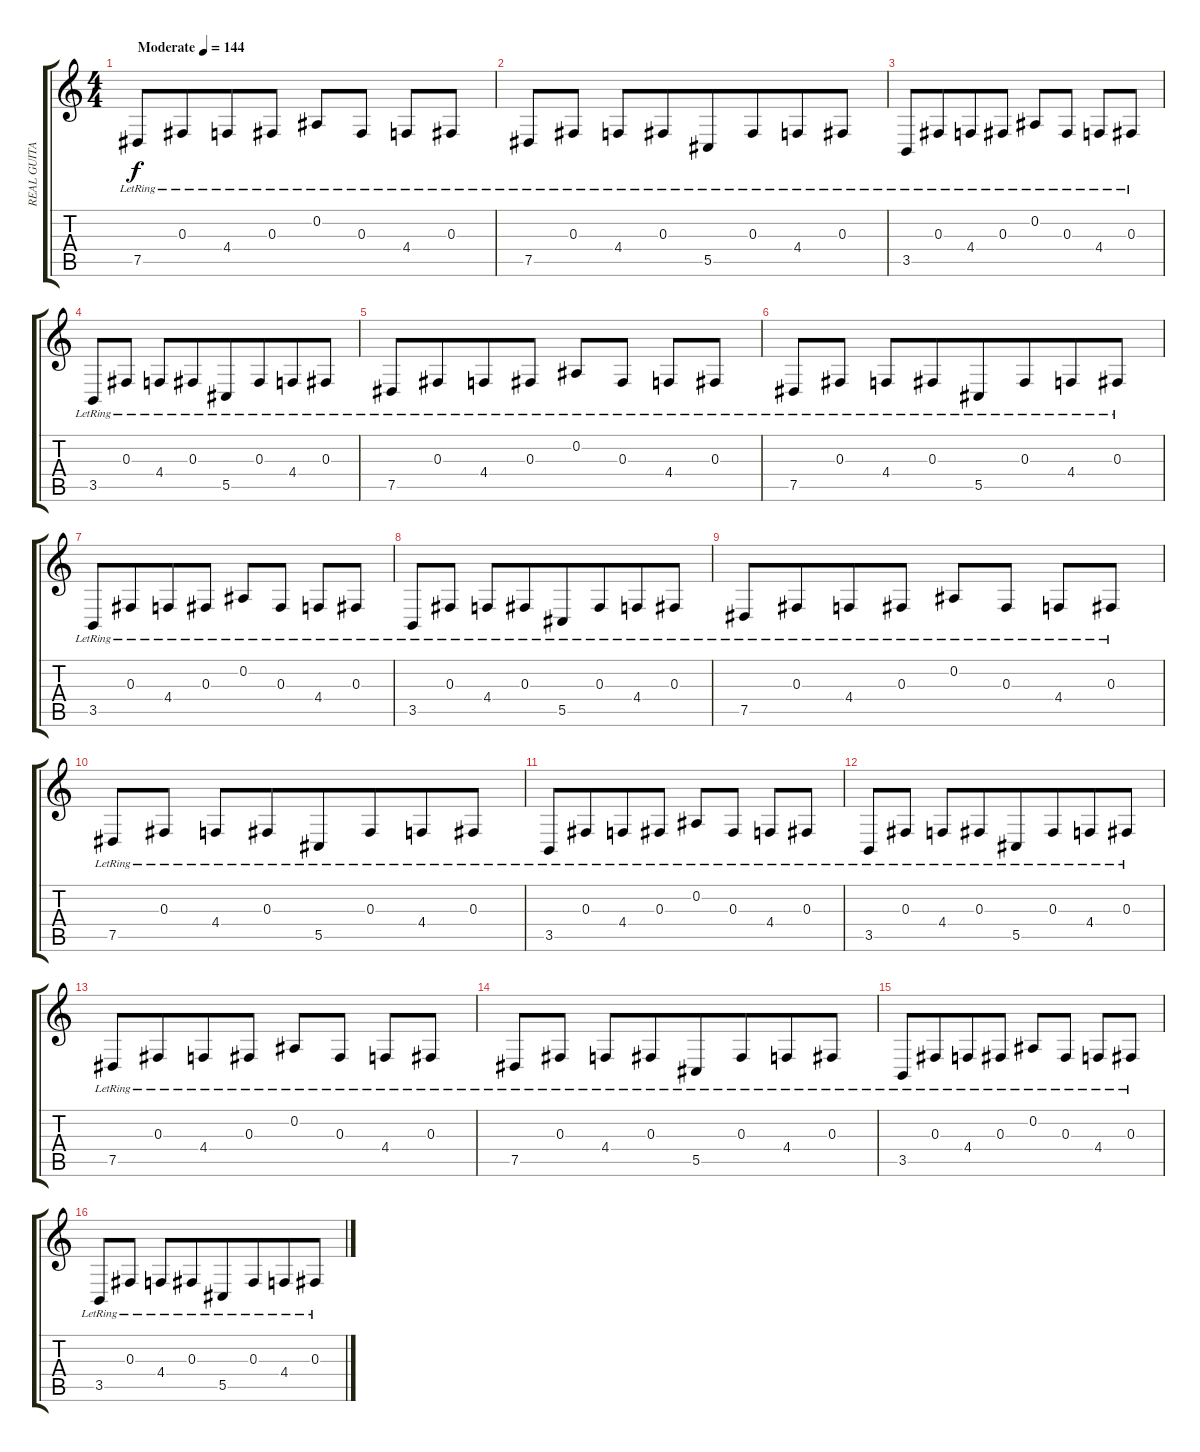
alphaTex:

\track ("REAL GUITAR ( ARPEGIOS )" "REAL GUITA") {instrument electricgrandpiano}
\staff {score tabs}
\tuning (Eb4 Bb3 Gb3 Db3 Ab2 Eb2) {hide}
\ts (4 4)
\tempo (144 "Moderate")
\clef g2
\ks c
7.5{lr}.8{dy f instrument electricgrandpiano} 0.3{lr}.8{beam merge} 4.4{lr}.8{beam merge} 0.3{lr}.8 0.2{lr}.8 0.3{lr}.8 4.4{lr}.8 0.3{lr}.8 |
7.5{lr}.8 0.3{lr}.8 4.4{lr}.8{beam merge} 0.3{lr}.8{beam merge} 5.5{lr}.8 0.3{lr}.8{beam merge} 4.4{lr}.8 0.3{lr}.8 |
3.5{lr}.8 0.3{lr}.8{beam merge} 4.4{lr}.8{beam merge} 0.3{lr}.8 0.2{lr}.8 0.3{lr}.8 4.4{lr}.8 0.3{lr}.8 |
3.5{lr}.8 0.3{lr}.8 4.4{lr}.8{beam merge} 0.3{lr}.8{beam merge} 5.5{lr}.8 0.3{lr}.8{beam merge} 4.4{lr}.8 0.3{lr}.8 |
7.5{lr}.8 0.3{lr}.8{beam merge} 4.4{lr}.8{beam merge} 0.3{lr}.8 0.2{lr}.8 0.3{lr}.8 4.4{lr}.8 0.3{lr}.8 |
7.5{lr}.8 0.3{lr}.8 4.4{lr}.8{beam merge} 0.3{lr}.8{beam merge} 5.5{lr}.8 0.3{lr}.8{beam merge} 4.4{lr}.8 0.3{lr}.8 |
3.5{lr}.8 0.3{lr}.8{beam merge} 4.4{lr}.8{beam merge} 0.3{lr}.8 0.2{lr}.8 0.3{lr}.8 4.4{lr}.8 0.3{lr}.8 |
3.5{lr}.8 0.3{lr}.8 4.4{lr}.8{beam merge} 0.3{lr}.8{beam merge} 5.5{lr}.8 0.3{lr}.8{beam merge} 4.4{lr}.8 0.3{lr}.8 |
7.5{lr}.8 0.3{lr}.8{beam merge} 4.4{lr}.8{beam merge} 0.3{lr}.8 0.2{lr}.8 0.3{lr}.8 4.4{lr}.8 0.3{lr}.8 |
7.5{lr}.8 0.3{lr}.8 4.4{lr}.8{beam merge} 0.3{lr}.8{beam merge} 5.5{lr}.8 0.3{lr}.8{beam merge} 4.4{lr}.8 0.3{lr}.8 |
3.5{lr}.8 0.3{lr}.8{beam merge} 4.4{lr}.8{beam merge} 0.3{lr}.8 0.2{lr}.8 0.3{lr}.8 4.4{lr}.8 0.3{lr}.8 |
3.5{lr}.8 0.3{lr}.8 4.4{lr}.8{beam merge} 0.3{lr}.8{beam merge} 5.5{lr}.8 0.3{lr}.8{beam merge} 4.4{lr}.8 0.3{lr}.8 |
7.5{lr}.8 0.3{lr}.8{beam merge} 4.4{lr}.8{beam merge} 0.3{lr}.8 0.2{lr}.8 0.3{lr}.8 4.4{lr}.8 0.3{lr}.8 |
7.5{lr}.8 0.3{lr}.8 4.4{lr}.8{beam merge} 0.3{lr}.8{beam merge} 5.5{lr}.8 0.3{lr}.8{beam merge} 4.4{lr}.8 0.3{lr}.8 |
3.5{lr}.8 0.3{lr}.8{beam merge} 4.4{lr}.8{beam merge} 0.3{lr}.8 0.2{lr}.8 0.3{lr}.8 4.4{lr}.8 0.3{lr}.8 |
3.5{lr}.8 0.3{lr}.8 4.4{lr}.8{beam merge} 0.3{lr}.8{beam merge} 5.5{lr}.8 0.3{lr}.8{beam merge} 4.4{lr}.8 0.3{lr}.8
